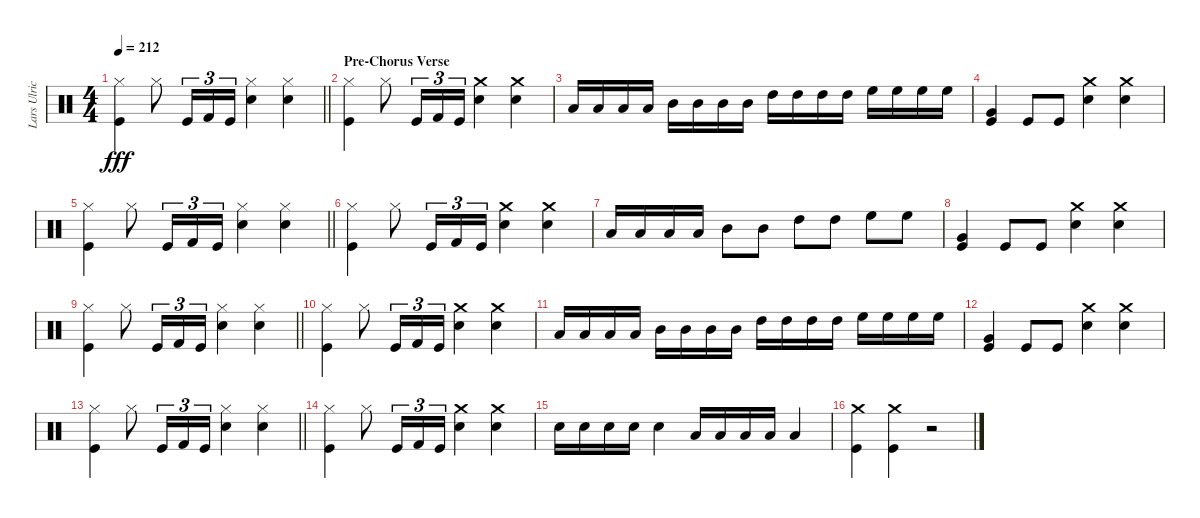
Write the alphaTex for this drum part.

\track ("Lars Ulrich" "Lars Ulric") {instrument percussion}
\staff {score}
\articulation defaults
\ts (4 4)
\tempo 212
\clef neutral
\barLineRight lightlight
\ks c
("Kick (hit)" "Hi-Hat (closed)").4{dy fff} "Hi-Hat (closed)".8 "Kick (hit)".16{tu (3 2)} "Kick (hit) 2".16{tu (3 2)} "Kick (hit)".16{tu (3 2)} ("Snare (hit) 2" "Hi-Hat (closed)").4 ("Snare (hit) 2" "Hi-Hat (closed)").4 |
\section ("" "Pre-Chorus Verse")
("Kick (hit)" "Hi-Hat (closed)").4 "Hi-Hat (closed)".8 "Kick (hit)".16{tu (3 2)} "Kick (hit) 2".16{tu (3 2)} "Kick (hit)".16{tu (3 2)} ("Crash medium (hit)" "Snare (hit) 2").4 ("Crash medium (hit)" "Snare (hit) 2").4 |
"Low Tom (hit)".16 "Low Tom (hit)".16 "Low Tom (hit)".16 "Low Tom (hit)".16 "Mid Tom (hit)".16 "Mid Tom (hit)".16 "Mid Tom (hit)".16 "Mid Tom (hit)".16 "High Tom (hit)".16 "High Tom (hit)".16 "High Tom (hit)".16 "High Tom (hit)".16 "High Floor Tom (hit)".16 "High Floor Tom (hit)".16 "High Floor Tom (hit)".16 "High Floor Tom (hit)".16 |
("Kick (hit)" "Very Low Tom (hit)").4 "Kick (hit)".8 "Kick (hit)".8 ("Crash medium (hit)" "Snare (hit) 2").4 ("Snare (hit) 2" "Crash medium (hit)").4 |
\barLineRight lightlight
("Kick (hit)" "Hi-Hat (closed)").4 "Hi-Hat (closed)".8 "Kick (hit)".16{tu (3 2)} "Kick (hit) 2".16{tu (3 2)} "Kick (hit)".16{tu (3 2)} ("Snare (hit) 2" "Hi-Hat (closed)").4 ("Snare (hit) 2" "Hi-Hat (closed)").4 |
("Kick (hit)" "Hi-Hat (closed)").4 "Hi-Hat (closed)".8 "Kick (hit)".16{tu (3 2)} "Kick (hit) 2".16{tu (3 2)} "Kick (hit)".16{tu (3 2)} ("Crash medium (hit)" "Snare (hit) 2").4 ("Crash medium (hit)" "Snare (hit) 2").4 |
"Low Tom (hit)".16 "Low Tom (hit)".16 "Low Tom (hit)".16 "Low Tom (hit)".16 "Mid Tom (hit)".8 "Mid Tom (hit)".8 "High Tom (hit)".8 "High Tom (hit)".8 "High Floor Tom (hit)".8 "High Floor Tom (hit)".8 |
("Kick (hit)" "Very Low Tom (hit)").4 "Kick (hit)".8 "Kick (hit)".8 ("Crash medium (hit)" "Snare (hit) 2").4 ("Snare (hit) 2" "Crash medium (hit)").4 |
\barLineRight lightlight
("Hi-Hat (closed)" "Kick (hit)").4 "Hi-Hat (closed)".8 "Kick (hit)".16{tu (3 2)} "Kick (hit) 2".16{tu (3 2)} "Kick (hit)".16{tu (3 2)} ("Snare (hit) 2" "Hi-Hat (closed)").4 ("Snare (hit) 2" "Hi-Hat (closed)").4 |
("Hi-Hat (closed)" "Kick (hit)").4 "Hi-Hat (closed)".8 "Kick (hit)".16{tu (3 2)} "Kick (hit) 2".16{tu (3 2)} "Kick (hit)".16{tu (3 2)} ("Crash medium (hit)" "Snare (hit) 2").4 ("Crash medium (hit)" "Snare (hit) 2").4 |
"Low Tom (hit)".16 "Low Tom (hit)".16 "Low Tom (hit)".16 "Low Tom (hit)".16 "Mid Tom (hit)".16 "Mid Tom (hit)".16 "Mid Tom (hit)".16 "Mid Tom (hit)".16 "High Tom (hit)".16 "High Tom (hit)".16 "High Tom (hit)".16 "High Tom (hit)".16 "High Floor Tom (hit)".16 "High Floor Tom (hit)".16 "High Floor Tom (hit)".16 "High Floor Tom (hit)".16 |
("Kick (hit)" "Very Low Tom (hit)").4 "Kick (hit)".8 "Kick (hit)".8 ("Crash medium (hit)" "Snare (hit) 2").4 ("Crash medium (hit)" "Snare (hit) 2").4 |
\barLineRight lightlight
("Kick (hit)" "Hi-Hat (closed)").4 "Hi-Hat (closed)".8 "Kick (hit)".16{tu (3 2)} "Kick (hit) 2".16{tu (3 2)} "Kick (hit)".16{tu (3 2)} ("Hi-Hat (closed)" "Snare (hit) 2").4 ("Snare (hit) 2" "Hi-Hat (closed)").4 |
("Kick (hit)" "Hi-Hat (closed)").4 "Hi-Hat (closed)".8 "Kick (hit)".16{tu (3 2)} "Kick (hit) 2".16{tu (3 2)} "Kick (hit)".16{tu (3 2)} ("Crash medium (hit)" "Snare (hit) 2").4 ("Crash medium (hit)" "Snare (hit) 2").4 |
"Snare (hit) 2".16 "Snare (hit) 2".16 "Snare (hit) 2".16 "Snare (hit) 2".16 "Snare (hit) 2".4 "Low Tom (hit)".16 "Low Tom (hit)".16 "Low Tom (hit)".16 "Low Tom (hit)".16 "Low Tom (hit)".4 |
("Kick (hit)" "Crash medium (hit)").4 ("Kick (hit)" "Crash medium (hit)").4 r.2
